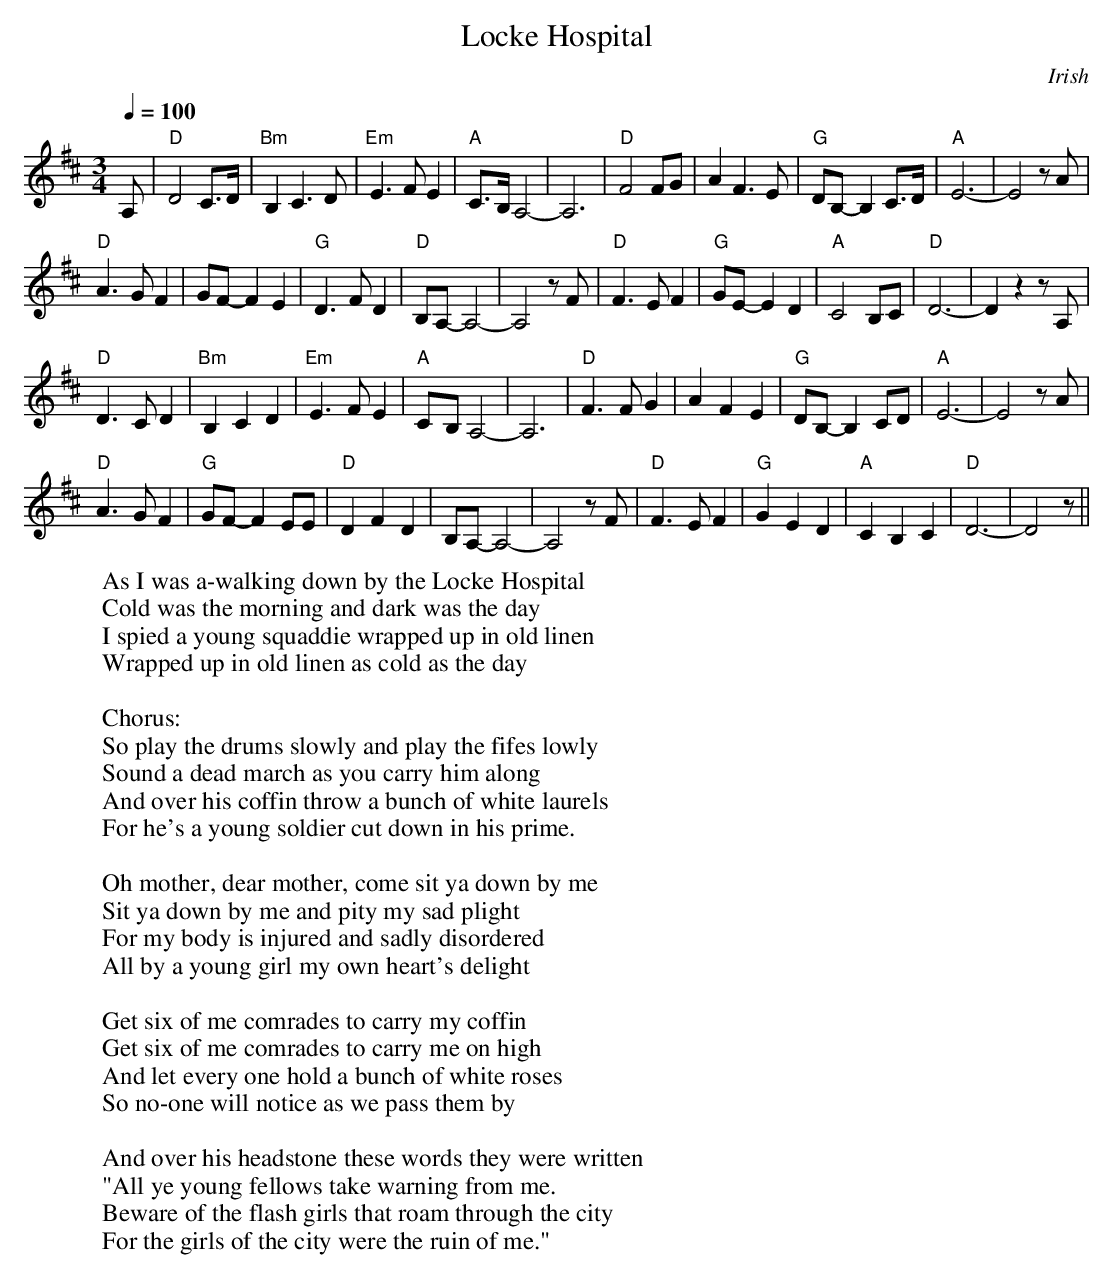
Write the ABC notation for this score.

X:1
T:Locke Hospital
O:Irish
M:3/4
L:1/8
Q:1/4=100
W:As I was a-walking down by the Locke Hospital
W:Cold was the morning and dark was the day
W:I spied a young squaddie wrapped up in old linen
W:Wrapped up in old linen as cold as the day
W:
W:Chorus:
W:So play the drums slowly and play the fifes lowly
W:Sound a dead march as you carry him along
W:And over his coffin throw a bunch of white laurels
W:For he's a young soldier cut down in his prime.
W:
W:Oh mother, dear mother, come sit ya down by me
W:Sit ya down by me and pity my sad plight
W:For my body is injured and sadly disordered
W:All by a young girl my own heart's delight
W:
W:Get six of me comrades to carry my coffin
W:Get six of me comrades to carry me on high
W:And let every one hold a bunch of white roses
W:So no-one will notice as we pass them by
W:
W:And over his headstone these words they were written
W:"All ye young fellows take warning from me.
W:Beware of the flash girls that roam through the city
W:For the girls of the city were the ruin of me."
K:D
A,|"D"D4 C3/2D/|"Bm"B,2 C3D|"Em"E3F E2|"A"C3/2B,/ A,4-|A,6|\
"D"F4 FG|A2 F3E-|"G"DB,- B,2 C3/2D/|"A"E6-|E4 zA|
"D"A3G F2|GF- F2 E2|"G"D3F D2|"D"B,A,- A,4-|A,4 zF|\
"D"F3E F2|"G"GE- E2 D2|"A"C4 B,C|"D"D6-|D2 z2 zA,|
"D"D3C D2|"Bm"B,2 C2 D2|"Em"E3F E2|"A"C-B, A,4-|A,6|\
"D"F3F G2|A2 F2 E2|"G"DB,- B,2 CD|"A"E6-|E4 zA|
"D"A3G F2|"G"GF- F2 EE|"D"D2 F2 D2|B,A,- A,4-|A,4 zF|\
"D"F3E F2|"G"G2 E2 D2|"A"C2 B,2 C2|"D"D6-|D4 z||
